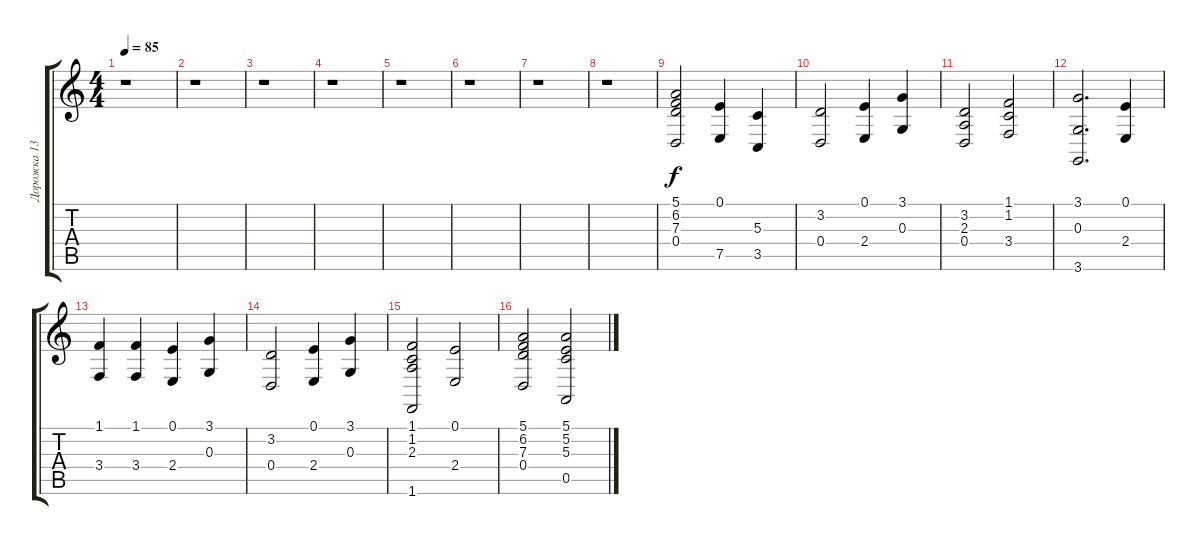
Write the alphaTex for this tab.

\track ("Дорожка 13" "Дорожка 13") {instrument synthstrings1}
\staff {score tabs}
\tuning (E4 B3 G3 D3 A2 E2) {hide}
\ts (4 4)
\tempo 85
\clef g2
\ks c
r.1{dy f} |
r.1 |
r.1 |
r.1 |
r.1 |
r.1 |
r.1 |
r.1 |
(5.1 6.2 7.3 0.4).2 (0.1 7.5).4 (5.3 3.5).4 |
(3.2 0.4).2 (0.1 2.4).4 (3.1 0.3).4 |
(3.2 2.3 0.4).2 (1.1 1.2 3.4).2 |
(3.1 0.3 3.6).2{d} (0.1 2.4).4 |
(1.1 3.4).4 (1.1 3.4).4 (0.1 2.4).4 (3.1 0.3).4 |
(3.2 0.4).2 (0.1 2.4).4 (3.1 0.3).4 |
(1.1 1.2 2.3 1.6).2 (0.1 2.4).2 |
(5.1 6.2 7.3 0.4).2 (5.1 5.2 5.3 0.5).2
